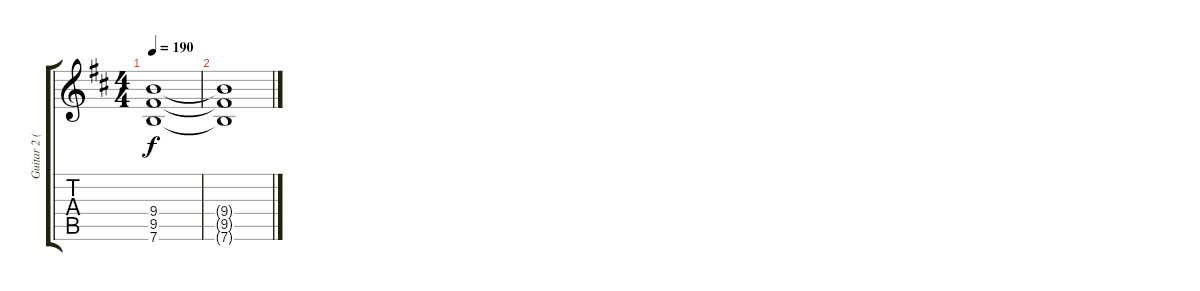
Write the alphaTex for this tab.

\track ("Guitar 2 (Lida)" "Guitar 2 (") {instrument distortionguitar}
\staff {score tabs}
\tuning (E4 B3 G3 D3 A2 E2) {hide}
\ts (4 4)
\tempo 190
\clef g2
\ks bminor
(9.4{t} 9.5{t} 7.6{t}).1{dy f} |
(9.4{t} 9.5{t} 7.6{t}).1
